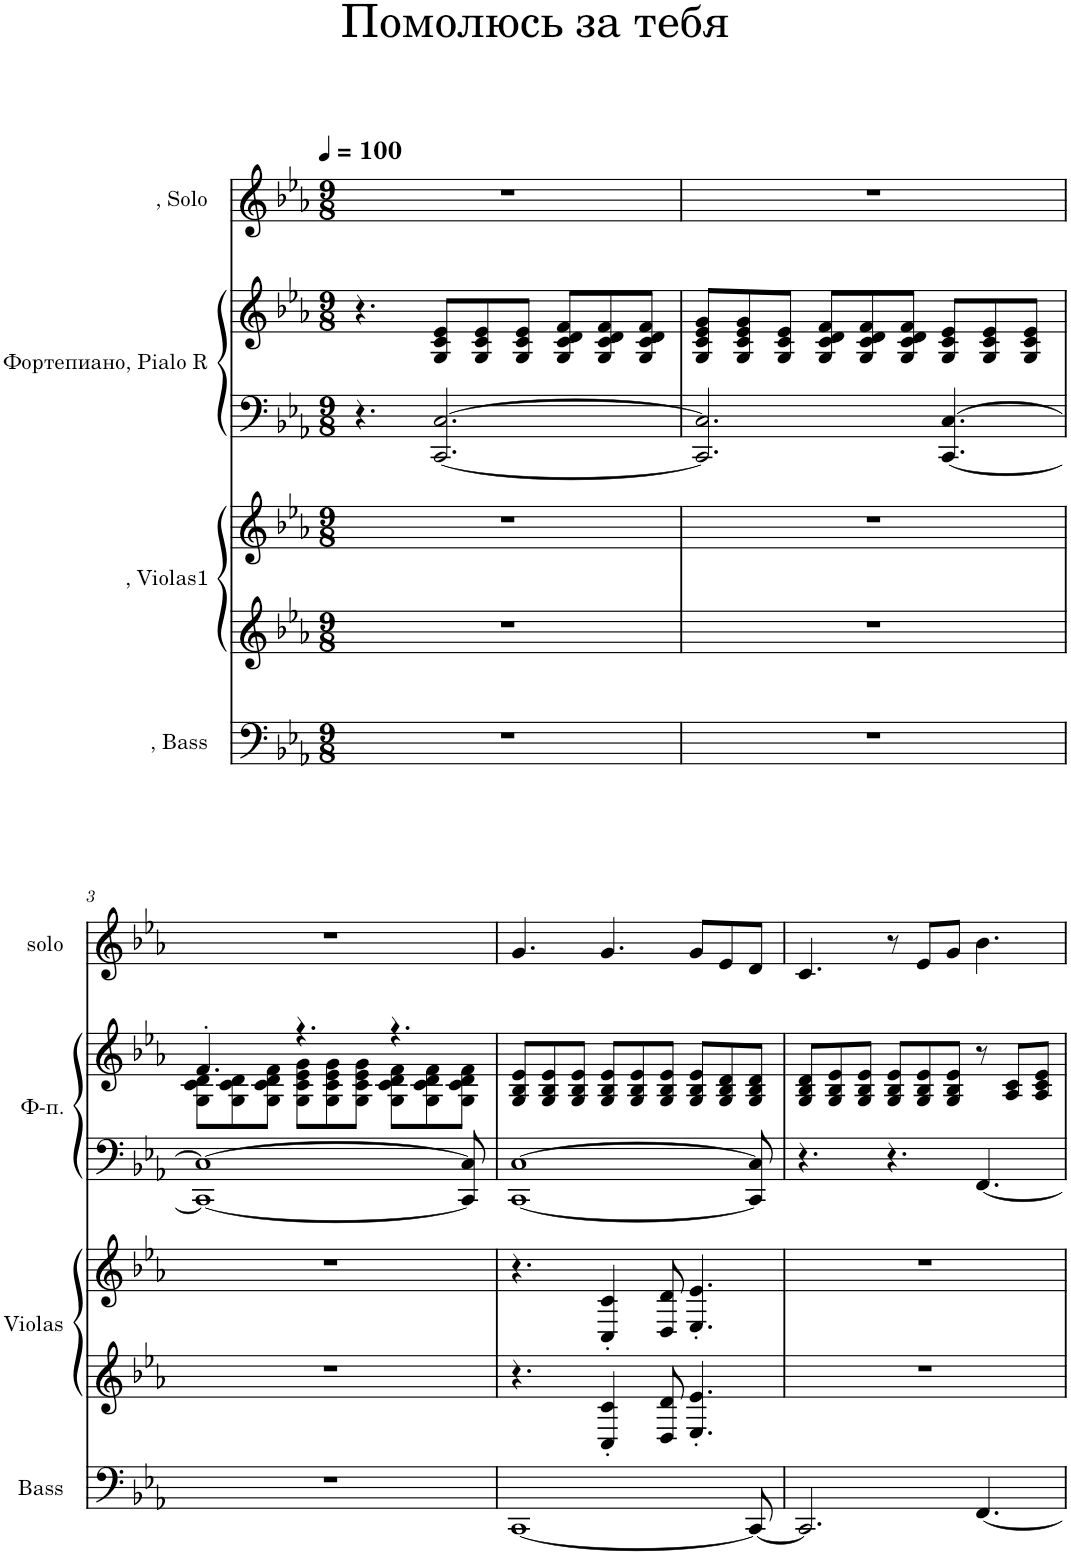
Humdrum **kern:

**kern	**kern	**kern	**kern	**kern	**kern
*part4	*part3	*part3	*part2	*part2	*part1
*staff6	*staff5	*staff4	*staff3	*staff2	*staff1
*I", Bass	*I", Violas1	*	*I"Фортепиано, Pialo R	*	*I", Solo
*I'Bass	*I'Violas	*	*	*	*I'solo
*clefF4	*clefG2	*clefG2	*clefF4	*clefG2	*clefG2
*k[b-e-a-]	*k[b-e-a-]	*k[b-e-a-]	*k[b-e-a-]	*k[b-e-a-]	*k[b-e-a-]
*M9/8	*M9/8	*M9/8	*M9/8	*M9/8	*M9/8
*MM100	*MM100	*MM100	*MM100	*MM100	*MM100
=1	=1	=1	=1	=1	=1
8%9r	8%9r	8%9r	4.r	4.r	8%9r
.	.	.	[2.CC/ [2.C/	8G/ 8c/ 8e-/L	.
.	.	.	.	8G/ 8c/ 8e-/	.
.	.	.	.	8G/ 8c/ 8e-/J	.
.	.	.	.	8G/ 8c/ 8d/ 8f/L	.
.	.	.	.	8G/ 8c/ 8d/ 8f/	.
.	.	.	.	8G/ 8c/ 8d/ 8f/J	.
=2	=2	=2	=2	=2	=2
8%9r	8%9r	8%9r	2.CC/] 2.C/]	8G/ 8c/ 8e-/ 8g/L	8%9r
.	.	.	.	8G/ 8c/ 8e-/ 8g/	.
.	.	.	.	8G/ 8c/ 8e-/J	.
.	.	.	.	8G/ 8c/ 8d/ 8f/L	.
.	.	.	.	8G/ 8c/ 8d/ 8f/	.
.	.	.	.	8G/ 8c/ 8d/ 8f/J	.
.	.	.	[4.CC/ [4.C/	8G/ 8c/ 8e-/L	.
.	.	.	.	8G/ 8c/ 8e-/	.
.	.	.	.	8G/ 8c/ 8e-/J	.
!!LO:LB:g=z
=3	=3	=3	=3	=3	=3
*	*	*	*	*^	*
8%9r	8%9r	8%9r	1CC_ 1C_	4.f'/	8G\ 8c\ 8d\L	8%9r
.	.	.	.	.	8G\ 8c\ 8d\	.
.	.	.	.	.	8G\ 8c\ 8d\ 8f\J	.
.	.	.	.	4.r	8G\ 8c\ 8e-\ 8g\L	.
.	.	.	.	.	8G\ 8c\ 8e-\ 8g\	.
.	.	.	.	.	8G\ 8c\ 8e-\ 8g\J	.
.	.	.	.	4.r	8G\ 8c\ 8d\ 8f\L	.
.	.	.	.	.	8G\ 8c\ 8d\ 8f\	.
.	.	.	8CC/] 8C/]	.	8G\ 8c\ 8d\ 8f\J	.
*	*	*	*	*v	*v	*
=4	=4	=4	=4	=4	=4
[1CC	4.r	4.r	[1CC [1C	8G/ 8B-/ 8e-/L	4.g/
.	.	.	.	8G/ 8B-/ 8e-/	.
.	.	.	.	8G/ 8B-/ 8e-/J	.
.	4C/' 4c/'	4C/' 4c/'	.	8G/ 8B-/ 8e-/L	4.g/
.	.	.	.	8G/ 8B-/ 8e-/	.
.	8D/ 8d/	8D/ 8d/	.	8G/ 8B-/ 8e-/J	.
.	4.E-/' 4.e-/'	4.E-/' 4.e-/'	.	8G/ 8B-/ 8e-/L	8g/L
.	.	.	.	8G/ 8B-/ 8d/	8e-/
8CC/_	.	.	8CC/] 8C/]	8G/ 8B-/ 8d/J	8d/J
=5	=5	=5	=5	=5	=5
2.CC/]	8%9r	8%9r	4.r	8G/ 8B-/ 8d/L	4.c/
.	.	.	.	8G/ 8B-/ 8e-/	.
.	.	.	.	8G/ 8B-/ 8e-/J	.
.	.	.	4.r	8G/ 8B-/ 8e-/L	8r
.	.	.	.	8G/ 8B-/ 8e-/	8e-/L
.	.	.	.	8G/ 8B-/ 8e-/J	8g/J
[4.FF/	.	.	[4.FF/	8r	4.b-\
.	.	.	.	8A-/ 8c/L	.
.	.	.	.	8A-/ 8c/ 8e-/J	.
=	=	=	=	=	=
*-	*-	*-	*-	*-	*-
